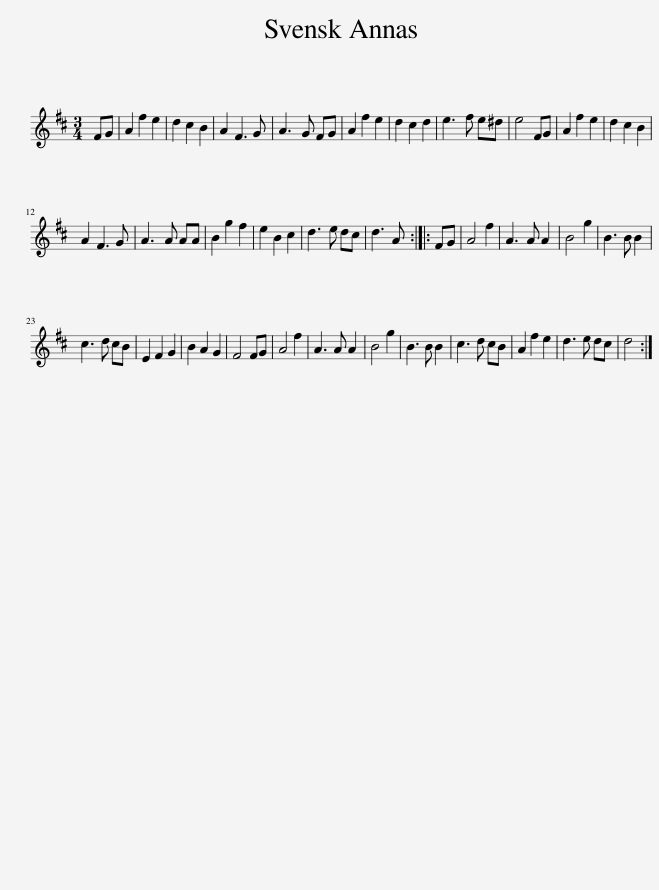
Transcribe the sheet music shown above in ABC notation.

X:1
L:1/8
M:3/4
I:linebreak $
K:D
V:1 treble
V:1
 FG | A2 f2 e2 | d2 c2 B2 | A2 F3 G | A3 G FG | %5
 A2 f2 e2 | d2 c2 d2 | e3 f e^d | e4 FG | A2 f2 e2 | %10
 d2 c2 B2 |$ A2 F3 G | A3 A AA | B2 g2 f2 | e2 B2 c2 | %15
 d3 e dc | d3 A :: FG | A4 f2 | A3 A A2 | %20
 B4 g2 | B3 B B2 |$ c3 d cB | E2 F2 G2 | B2 A2 G2 | %25
 F4 FG | A4 f2 | A3 A A2 | B4 g2 | B3 B B2 | %30
 c3 d cB | A2 f2 e2 | d3 e dc | d4 :| %34
